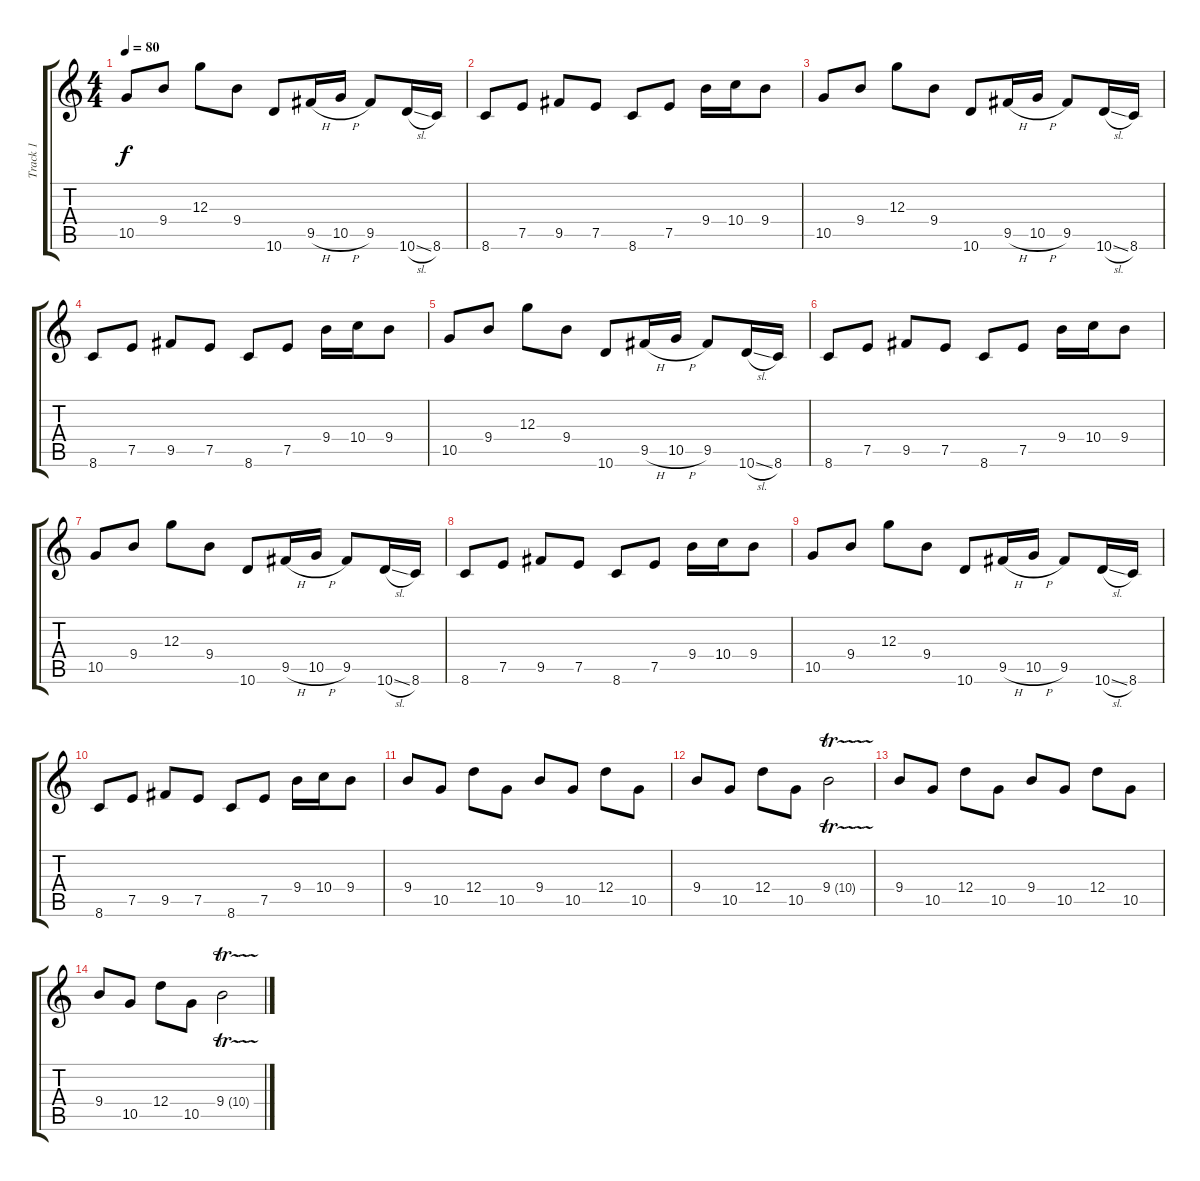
\track ("Track 1" "Track 1") {instrument electricguitarclean}
\staff {score tabs}
\tuning (E4 B3 G3 D3 A2 E2) {hide}
\ts (4 4)
\tempo 80
\clef g2
\ks c
10.5.8{dy f} 9.4.8 12.3.8 9.4.8 10.6.8 9.5{h}.16 10.5{h}.16 9.5.8 10.6{sl}.16 8.6.16 |
8.6.8 7.5.8 9.5.8 7.5.8 8.6.8 7.5.8 9.4.16 10.4.16 9.4.8 |
10.5.8 9.4.8 12.3.8 9.4.8 10.6.8 9.5{h}.16 10.5{h}.16 9.5.8 10.6{sl}.16 8.6.16 |
8.6.8 7.5.8 9.5.8 7.5.8 8.6.8 7.5.8 9.4.16 10.4.16 9.4.8 |
10.5.8 9.4.8 12.3.8 9.4.8 10.6.8 9.5{h}.16 10.5{h}.16 9.5.8 10.6{sl}.16 8.6.16 |
8.6.8 7.5.8 9.5.8 7.5.8 8.6.8 7.5.8 9.4.16 10.4.16 9.4.8 |
10.5.8 9.4.8 12.3.8 9.4.8 10.6.8 9.5{h}.16 10.5{h}.16 9.5.8 10.6{sl}.16 8.6.16 |
8.6.8 7.5.8 9.5.8 7.5.8 8.6.8 7.5.8 9.4.16 10.4.16 9.4.8 |
10.5.8 9.4.8 12.3.8 9.4.8 10.6.8 9.5{h}.16 10.5{h}.16 9.5.8 10.6{sl}.16 8.6.16 |
8.6.8 7.5.8 9.5.8 7.5.8 8.6.8 7.5.8 9.4.16 10.4.16 9.4.8 |
9.4.8 10.5.8 12.4.8 10.5.8 9.4.8 10.5.8 12.4.8 10.5.8 |
9.4.8 10.5.8 12.4.8 10.5.8 9.4{tr (10 16)}.2{volume 5} |
9.4.8{volume 13} 10.5.8 12.4.8 10.5.8 9.4.8 10.5.8 12.4.8 10.5.8 |
9.4.8 10.5.8 12.4.8 10.5.8 9.4{tr (10 16)}.2{volume 5}
